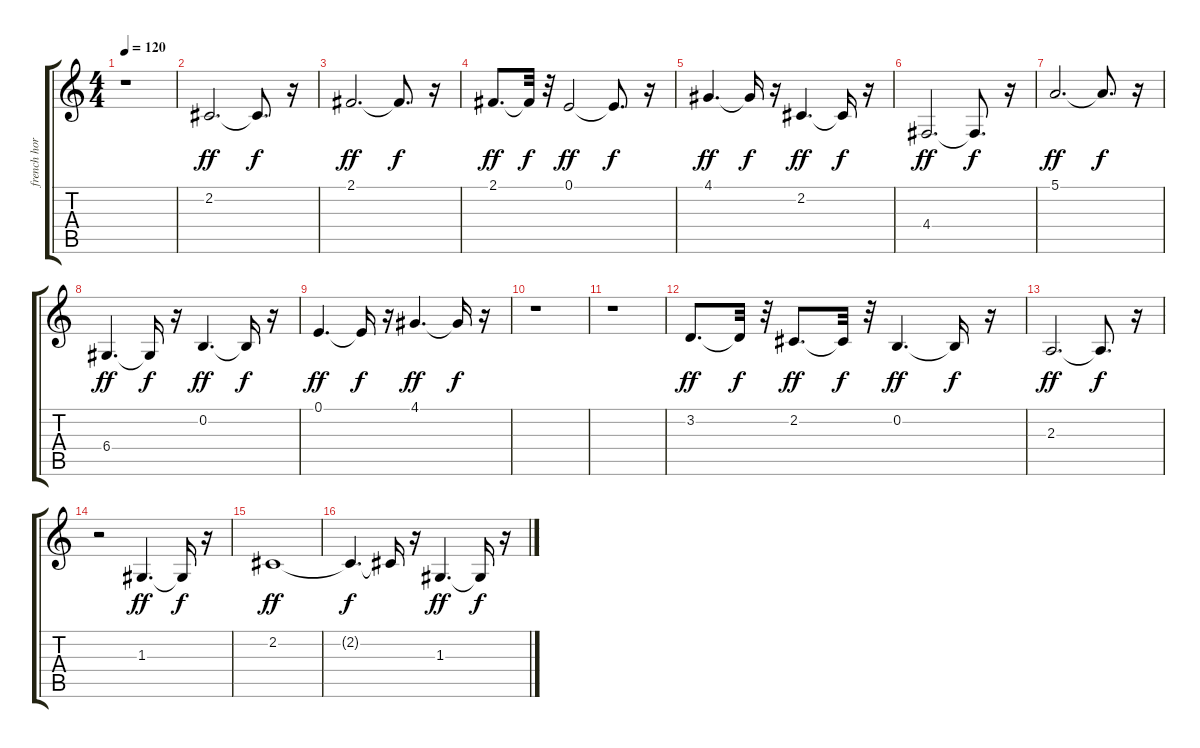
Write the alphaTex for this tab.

\track ("french horn" "french hor") {instrument frenchhorn}
\staff {score tabs}
\tuning (E4 B3 G3 D3 A2 E2) {hide}
\ts (4 4)
\tempo 120
\clef g2
\ks c
r.1{dy ff} |
2.2.2{d} 2.2{t}.8{d dy f} r.16 |
2.1.2{d dy ff} 2.1{t}.8{d dy f} r.16 |
2.1.8{d dy ff} 2.1{t}.32{dy f} r.32 0.1.2{dy ff} 0.1{t}.8{d dy f} r.16 |
4.1.4{d dy ff} 4.1{t}.16{dy f} r.16 2.2.4{d dy ff} 2.2{t}.16{dy f} r.16 |
4.4.2{d dy ff} 4.4{t}.8{d dy f} r.16 |
5.1.2{d dy ff} 5.1{t}.8{d dy f} r.16 |
6.4.4{d dy ff} 6.4{t}.16{dy f} r.16 0.2.4{d dy ff} 0.2{t}.16{dy f} r.16 |
0.1.4{d dy ff} 0.1{t}.16{dy f} r.16 4.1.4{d dy ff} 4.1{t}.16{dy f} r.16 |
r.1 |
r.1 |
3.2.8{d dy ff} 3.2{t}.32{dy f} r.32 2.2.8{d dy ff} 2.2{t}.32{dy f} r.32 0.2.4{d dy ff} 0.2{t}.16{dy f} r.16 |
2.3.2{d dy ff} 2.3{t}.8{d dy f} r.16 |
r.2 1.3.4{d dy ff} 1.3{t}.16{dy f} r.16 |
2.2.1{dy ff} |
2.2{t}.4{d dy f} 2.2{t}.16 r.16 1.3.4{d dy ff} 1.3{t}.16{dy f} r.16
